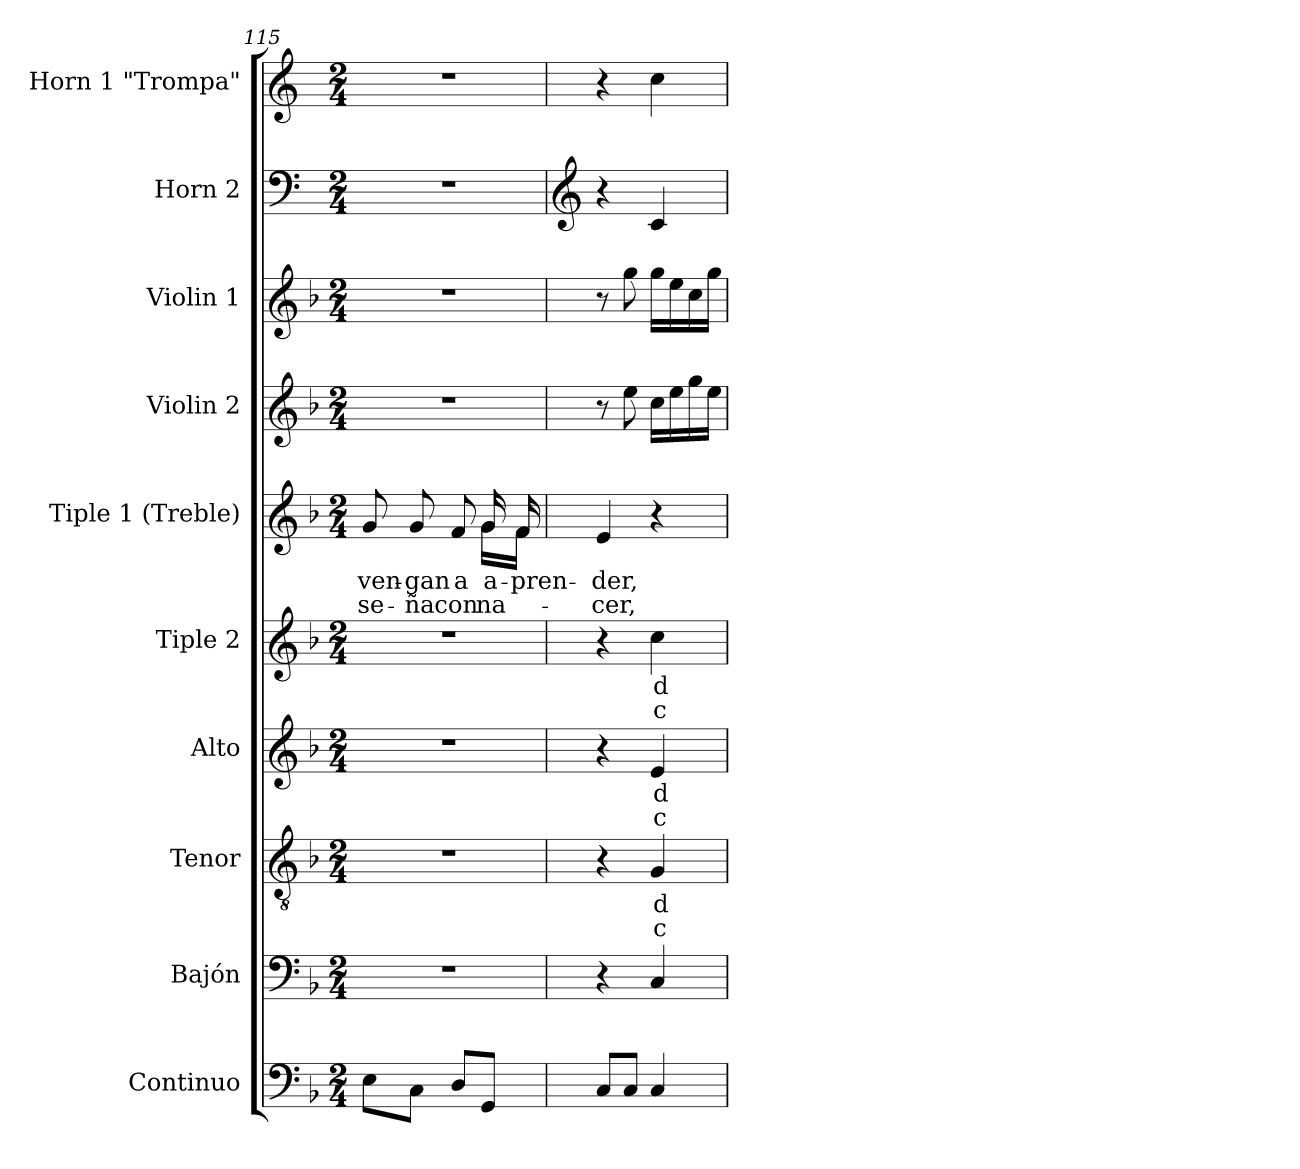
**kern	**kern	**kern	**text	**text	**kern	**text	**text	**kern	**text	**text	**kern	**text	**text	**kern	**kern	**kern	**kern
*part10	*part9	*part8	*part8	*part8	*part7	*part7	*part7	*part6	*part6	*part6	*part5	*part5	*part5	*part4	*part3	*part2	*part1
*staff10	*staff9	*staff8	*staff8	*staff8	*staff7	*staff7	*staff7	*staff6	*staff6	*staff6	*staff5	*staff5	*staff5	*staff4	*staff3	*staff2	*staff1
*I"Continuo	*I"Bajón	*I"Tenor	*	*	*I"Alto	*	*	*I"Tiple 2	*	*	*I"Tiple 1 (Treble)	*	*	*I"Violin 2	*I"Violin 1	*I"Horn 2	*I"Horn 1 "Trompa"
*I'Cont.	*	*I'T.	*	*	*I'A.	*	*	*	*	*	*	*	*	*I'Vln. 2	*I'Vln. 1	*I'Hn 1.	*I'Hn 1.
*clefF4	*clefF4	*clefGv2	*	*	*clefG2	*	*	*clefG2	*	*	*clefG2	*	*	*clefG2	*clefG2	*clefF4	*clefG2
*	*	*ITrd7c12	*	*	*	*	*	*	*	*	*	*	*	*	*	*ITrd7c12	*ITrd7c12
*k[b-]	*k[b-]	*k[b-]	*	*	*k[b-]	*	*	*k[b-]	*	*	*k[b-]	*	*	*k[b-]	*k[b-]	*k[]	*k[]
*F:	*F:	*F:	*	*	*F:	*	*	*F:	*	*	*F:	*	*	*F:	*F:	*C:	*C:
*M2/4	*M2/4	*M2/4	*	*	*M2/4	*	*	*M2/4	*	*	*M2/4	*	*	*M2/4	*M2/4	*M2/4	*M2/4
=115	=115	=115	=115	=115	=115	=115	=115	=115	=115	=115	=115	=115	=115	=115	=115	=115	=115
!	!LO:N:vis=1	!LO:N:vis=1	!	!	!LO:N:vis=1	!	!	!LO:N:vis=1	!	!	!	!	!	!	!	!	!
!	!	!	!	!	!	!	!	!	!	!	!	!LO:LY:b:color=#000000	!LO:LY:b:color=#000000	!LO:N:vis=1	!LO:N:vis=1	!LO:N:vis=1	!LO:N:vis=1
*	*	*	*	*	*	*	*	*	*	*	*^	*	*	*	*	*	*
8Ei\L	2r	2r	.	.	2r	.	.	2r	.	.	8gi/	4ryy	ven-	-se-	2r	2r	2r	2r
!	!	!	!	!	!	!	!	!	!	!	!	!	!LO:LY:b:color=#000000	!LO:LY:b:color=#000000	!	!	!	!
8Ci\J	.	.	.	.	.	.	.	.	.	.	8gi/	.	-gan	-ña	.	.	.	.
!	!	!	!	!	!	!	!	!	!	!	!	!	!LO:LY:b:color=#000000	!LO:LY:b:color=#000000	!	!	!	!
8Di/L	.	.	.	.	.	.	.	.	.	.	8fi/	8ryy	a	con	.	.	.	.
!	!	!	!	!	!	!	!	!	!	!	!	!	!LO:LY:b:color=#000000	!LO:LY:b:color=#000000	!	!	!	!
8GGi/J	.	.	.	.	.	.	.	.	.	.	16gi/	16gi\LL	a-	na-	.	.	.	.
!	!	!	!	!	!	!	!	!	!	!	!	!	!LO:LY:b:color=#000000	!	!	!	!	!
.	.	.	.	.	.	.	.	.	.	.	16fi/	16fi\JJ	-pren-	.	.	.	.	.
*	*	*	*	*	*	*	*	*	*	*	*v	*v	*	*	*	*	*	*
=116	=116	=116	=116	=116	=116	=116	=116	=116	=116	=116	=116	=116	=116	=116	=116	=116	=116
*	*	*	*	*	*	*	*	*	*	*	*	*	*	*	*	*clefG2	*
*	*	*	*	*	*	*	*	*	*	*	*^	*	*	*	*	*	*
!	!	!	!	!	!	!	!	!	!	!	!	!	!LO:LY:b:color=#000000	!LO:LY:b:color=#000000	!	!	!	!
*	*	*	*	*	*	*	*	*	*	*	*v	*v	*	*	*	*	*	*
8Ci/L	4r	4r	.	.	4r	.	.	4r	.	.	4ei/	-der,	-cer,	8r	8r	4r	4r
8Ci/J	.	.	.	.	.	.	.	.	.	.	.	.	.	8eei\	8ggi\	.	.
!	!	!	!LO:LY:b:color=#000000	!LO:LY:b:color=#000000	!	!	!	!	!	!	!	!	!	!	!	!	!
!	!	!	!	!	!	!LO:LY:b:color=#000000	!LO:LY:b:color=#000000	!	!	!	!	!	!	!	!	!	!
!	!	!	!	!	!	!	!	!	!LO:LY:b:color=#000000	!LO:LY:b:color=#000000	!	!	!	!	!	!	!
4Ci/	4Ci/	4GGi/	d	c	4ei/	d	c	4cci\	d	c	4r	.	.	16cci\LL	16ggi\LL	4Ci/	4ci\
.	.	.	.	.	.	.	.	.	.	.	.	.	.	16eei\	16eei\	.	.
.	.	.	.	.	.	.	.	.	.	.	.	.	.	16ggi\	16cci\	.	.
.	.	.	.	.	.	.	.	.	.	.	.	.	.	16eei\JJ	16ggi\JJ	.	.
=	=	=	=	=	=	=	=	=	=	=	=	=	=	=	=	=	=
*-	*-	*-	*-	*-	*-	*-	*-	*-	*-	*-	*-	*-	*-	*-	*-	*-	*-
